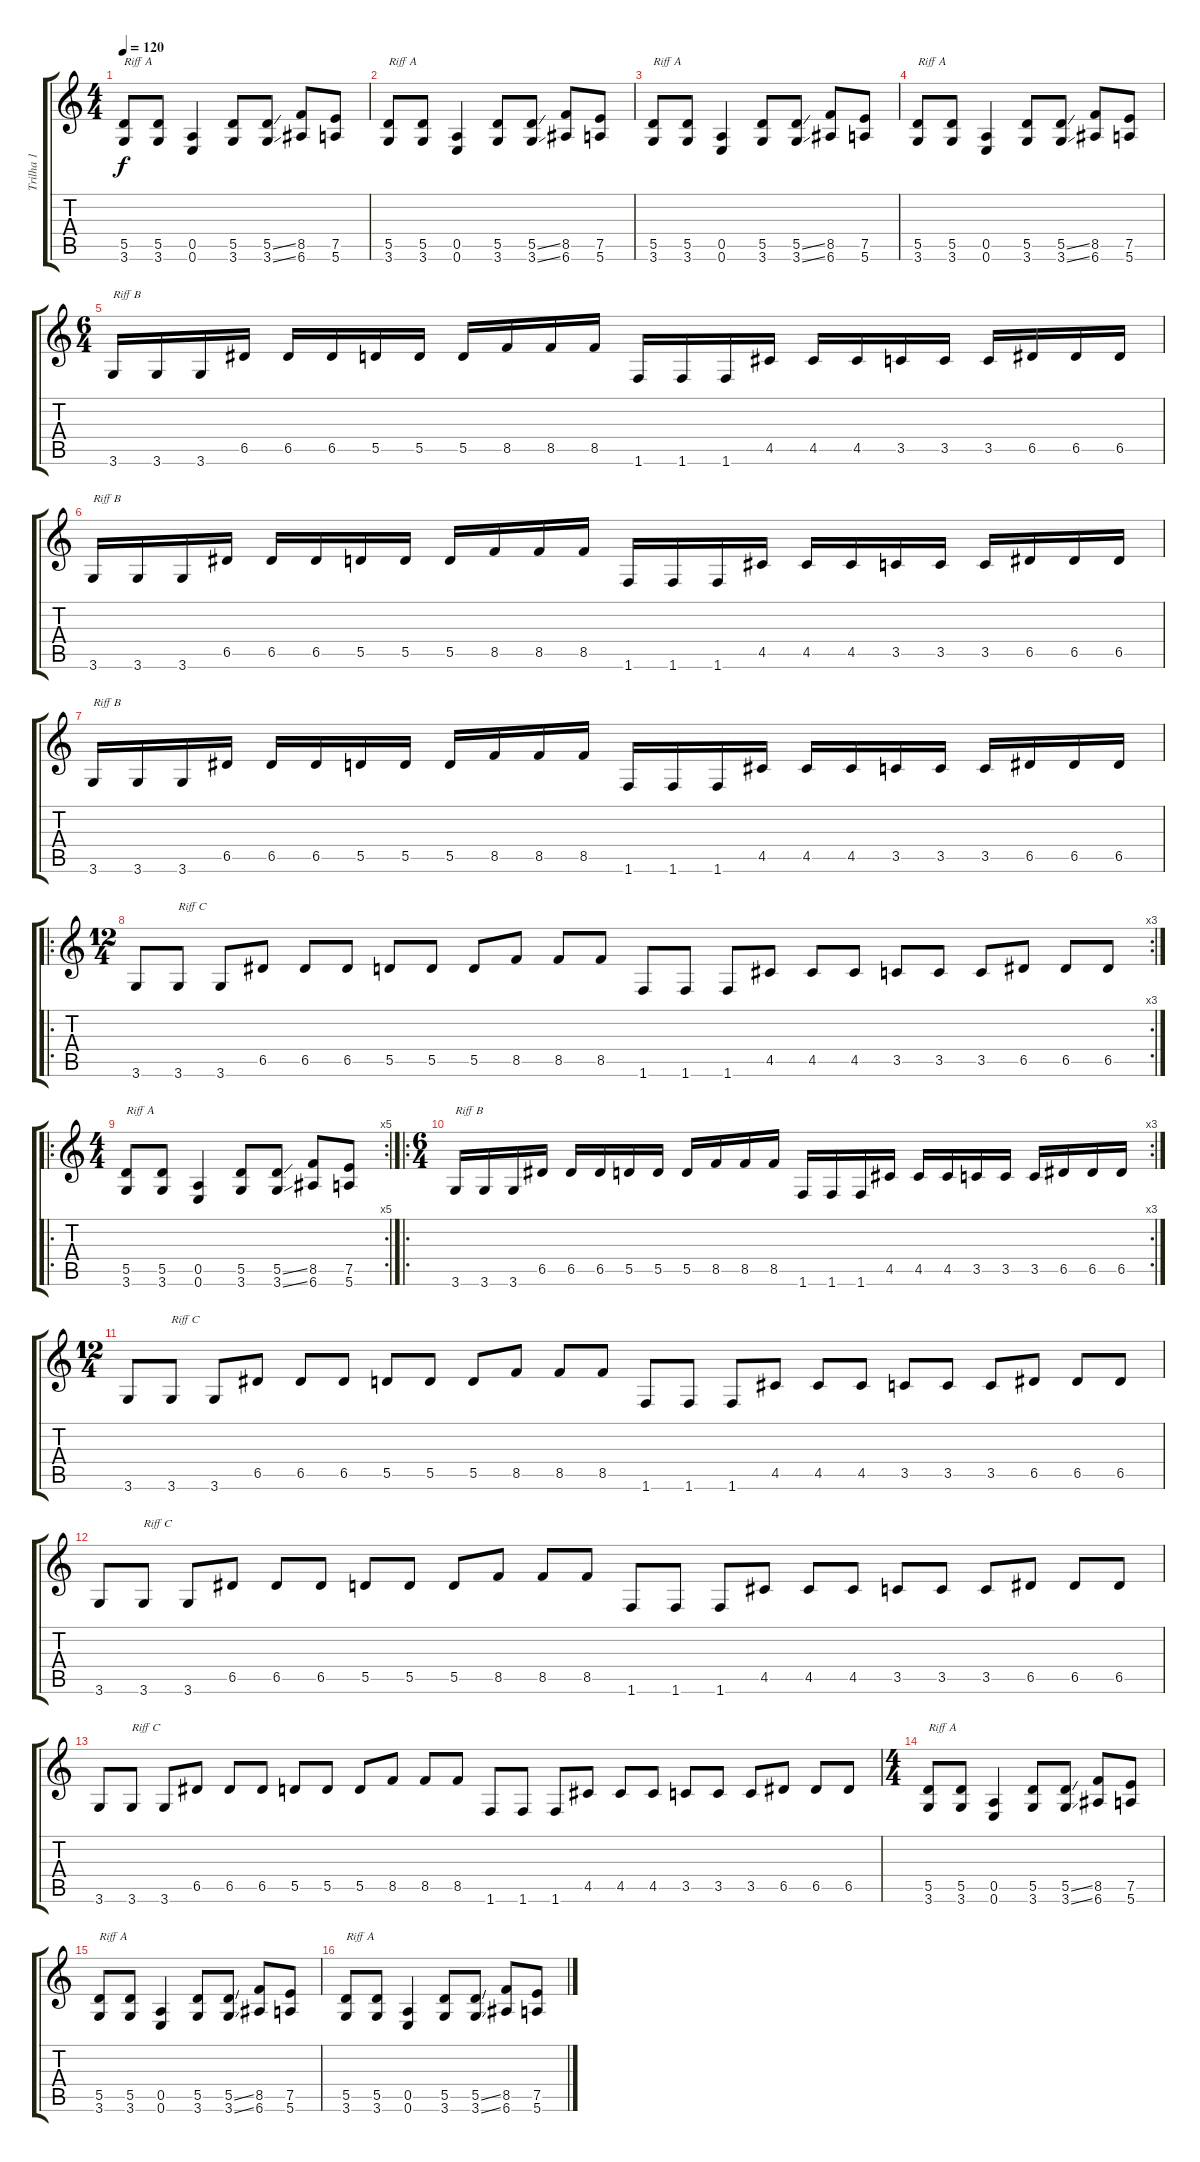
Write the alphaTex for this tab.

\track ("Trilha 1" "Trilha 1") {instrument acousticguitarnylon}
\staff {score tabs}
\tuning (E4 B3 G3 D3 A2 E2) {hide}
\ts (4 4)
\tempo 120
\clef g2
\ks c
(5.5 3.6).8{txt "Riff A" dy f instrument acousticguitarnylon} (5.5 3.6).8 (0.5 0.6).4 (5.5 3.6).8 (5.5{ss} 3.6{ss}).8 (8.5 6.6).8 (7.5 5.6).8 |
(5.5 3.6).8{txt "Riff A"} (5.5 3.6).8 (0.5 0.6).4 (5.5 3.6).8 (5.5{ss} 3.6{ss}).8 (8.5 6.6).8 (7.5 5.6).8 |
(5.5 3.6).8{txt "Riff A"} (5.5 3.6).8 (0.5 0.6).4 (5.5 3.6).8 (5.5{ss} 3.6{ss}).8 (8.5 6.6).8 (7.5 5.6).8 |
(5.5 3.6).8{txt "Riff A"} (5.5 3.6).8 (0.5 0.6).4 (5.5 3.6).8 (5.5{ss} 3.6{ss}).8 (8.5 6.6).8 (7.5 5.6).8 |
\ts (6 4)
3.6.16{txt "Riff B"} 3.6.16 3.6.16 6.5.16 6.5.16 6.5.16 5.5.16 5.5.16 5.5.16 8.5.16 8.5.16 8.5.16 1.6.16 1.6.16 1.6.16 4.5.16 4.5.16 4.5.16 3.5.16 3.5.16 3.5.16 6.5.16 6.5.16 6.5.16 |
3.6.16{txt "Riff B"} 3.6.16 3.6.16 6.5.16 6.5.16 6.5.16 5.5.16 5.5.16 5.5.16 8.5.16 8.5.16 8.5.16 1.6.16 1.6.16 1.6.16 4.5.16 4.5.16 4.5.16 3.5.16 3.5.16 3.5.16 6.5.16 6.5.16 6.5.16 |
3.6.16{txt "Riff B"} 3.6.16 3.6.16 6.5.16 6.5.16 6.5.16 5.5.16 5.5.16 5.5.16 8.5.16 8.5.16 8.5.16 1.6.16 1.6.16 1.6.16 4.5.16 4.5.16 4.5.16 3.5.16 3.5.16 3.5.16 6.5.16 6.5.16 6.5.16 |
\ro
\rc 3
\ts (12 4)
3.6.8 3.6.8{txt "Riff C"} 3.6.8 6.5.8 6.5.8 6.5.8 5.5.8 5.5.8 5.5.8 8.5.8 8.5.8 8.5.8 1.6.8 1.6.8 1.6.8 4.5.8 4.5.8 4.5.8 3.5.8 3.5.8 3.5.8 6.5.8 6.5.8 6.5.8 |
\ro
\rc 5
\ts (4 4)
(5.5 3.6).8{txt "Riff A"} (5.5 3.6).8 (0.5 0.6).4 (5.5 3.6).8 (5.5{ss} 3.6{ss}).8 (8.5 6.6).8 (7.5 5.6).8 |
\ro
\rc 3
\ts (6 4)
3.6.16{txt "Riff B"} 3.6.16 3.6.16 6.5.16 6.5.16 6.5.16 5.5.16 5.5.16 5.5.16 8.5.16 8.5.16 8.5.16 1.6.16 1.6.16 1.6.16 4.5.16 4.5.16 4.5.16 3.5.16 3.5.16 3.5.16 6.5.16 6.5.16 6.5.16 |
\ts (12 4)
3.6.8 3.6.8{txt "Riff C"} 3.6.8 6.5.8 6.5.8 6.5.8 5.5.8 5.5.8 5.5.8 8.5.8 8.5.8 8.5.8 1.6.8 1.6.8 1.6.8 4.5.8 4.5.8 4.5.8 3.5.8 3.5.8 3.5.8 6.5.8 6.5.8 6.5.8 |
3.6.8 3.6.8{txt "Riff C"} 3.6.8 6.5.8 6.5.8 6.5.8 5.5.8 5.5.8 5.5.8 8.5.8 8.5.8 8.5.8 1.6.8 1.6.8 1.6.8 4.5.8 4.5.8 4.5.8 3.5.8 3.5.8 3.5.8 6.5.8 6.5.8 6.5.8 |
3.6.8 3.6.8{txt "Riff C"} 3.6.8 6.5.8 6.5.8 6.5.8 5.5.8 5.5.8 5.5.8 8.5.8 8.5.8 8.5.8 1.6.8 1.6.8 1.6.8 4.5.8 4.5.8 4.5.8 3.5.8 3.5.8 3.5.8 6.5.8 6.5.8 6.5.8 |
\ts (4 4)
(5.5 3.6).8{txt "Riff A"} (5.5 3.6).8 (0.5 0.6).4 (5.5 3.6).8 (5.5{ss} 3.6{ss}).8 (8.5 6.6).8 (7.5 5.6).8 |
(5.5 3.6).8{txt "Riff A"} (5.5 3.6).8 (0.5 0.6).4 (5.5 3.6).8 (5.5{ss} 3.6{ss}).8 (8.5 6.6).8 (7.5 5.6).8 |
(5.5 3.6).8{txt "Riff A"} (5.5 3.6).8 (0.5 0.6).4 (5.5 3.6).8 (5.5{ss} 3.6{ss}).8 (8.5 6.6).8 (7.5 5.6).8
